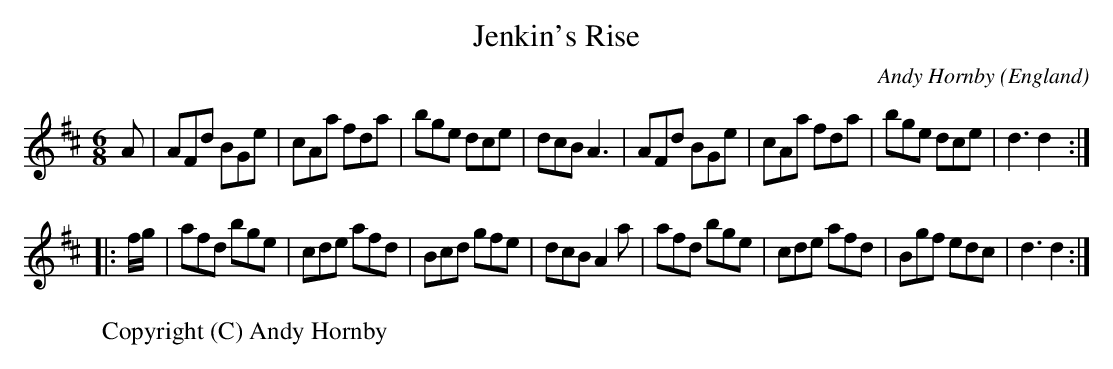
X:1
T:Jenkin's Rise
O:England
M:6/8
C:Andy Hornby
K:D
A|\
AFd BGe|cAa fda|bge dce|dcB A3|\
AFd BGe|cAa fda|bge dce|d3 d2:|
|:f/g/|\
afd bge|cde afd|Bcd gfe|dcB A2a|\
afd bge|cde afd|Bgf edc|d3 d2:|
W:Copyright (C) Andy Hornby
